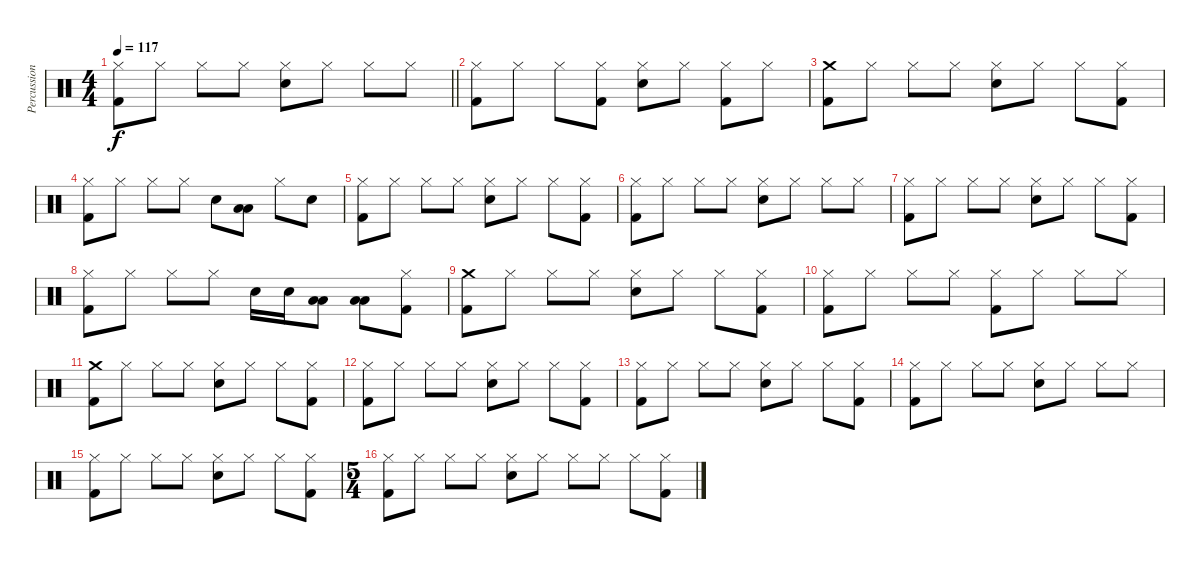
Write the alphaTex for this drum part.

\track ("Percussion" "Percussion") {instrument percussion}
\staff {score}
\articulation defaults
\ts (4 4)
\tempo 117
\clef neutral
\barLineRight lightlight
\ks c
("Hi-Hat (closed)" "Kick (hit) 2").8{dy f} "Hi-Hat (closed)".8 "Hi-Hat (closed)".8 "Hi-Hat (closed)".8 ("Hi-Hat (closed)" "Snare (hit) 2").8 "Hi-Hat (closed)".8 "Hi-Hat (closed)".8 "Hi-Hat (closed)".8 |
("Hi-Hat (closed)" "Kick (hit) 2").8 "Hi-Hat (closed)".8 "Hi-Hat (closed)".8 ("Hi-Hat (closed)" "Kick (hit) 2").8 ("Hi-Hat (closed)" "Snare (hit) 2").8 "Hi-Hat (closed)".8 ("Hi-Hat (closed)" "Kick (hit) 2").8 "Hi-Hat (closed)".8 |
("Crash medium (hit)" "Kick (hit) 2").8 "Hi-Hat (closed)".8 "Hi-Hat (closed)".8 "Hi-Hat (closed)".8 ("Hi-Hat (closed)" "Snare (hit) 2").8 "Hi-Hat (closed)".8 "Hi-Hat (closed)".8 ("Hi-Hat (closed)" "Kick (hit) 2").8 |
("Hi-Hat (closed)" "Kick (hit) 2").8 "Hi-Hat (closed)".8 "Hi-Hat (closed)".8 "Hi-Hat (closed)".8 "Snare (hit) 2".8 ("Low Tom (hit)" "Low Floor Tom (hit)").8 "Hi-Hat (closed)".8 "Snare (hit) 2".8 |
("Hi-Hat (closed)" "Kick (hit) 2").8 "Hi-Hat (closed)".8 "Hi-Hat (closed)".8 "Hi-Hat (closed)".8 ("Hi-Hat (closed)" "Snare (hit) 2").8 "Hi-Hat (closed)".8 "Hi-Hat (closed)".8 ("Hi-Hat (closed)" "Kick (hit) 2").8 |
("Hi-Hat (closed)" "Kick (hit) 2").8 "Hi-Hat (closed)".8 "Hi-Hat (closed)".8 "Hi-Hat (closed)".8 ("Hi-Hat (closed)" "Snare (hit) 2").8 "Hi-Hat (closed)".8 "Hi-Hat (closed)".8 "Hi-Hat (closed)".8 |
("Hi-Hat (closed)" "Kick (hit) 2").8 "Hi-Hat (closed)".8 "Hi-Hat (closed)".8 "Hi-Hat (closed)".8 ("Hi-Hat (closed)" "Snare (hit) 2").8 "Hi-Hat (closed)".8 "Hi-Hat (closed)".8 ("Hi-Hat (closed)" "Kick (hit) 2").8 |
("Hi-Hat (closed)" "Kick (hit) 2").8 "Hi-Hat (closed)".8 "Hi-Hat (closed)".8 "Hi-Hat (closed)".8 "Snare (hit) 2".16 "Snare (hit) 2".16 ("Low Tom (hit)" "Low Floor Tom (hit)").8 ("Low Floor Tom (hit)" "Low Tom (hit)").8 ("Hi-Hat (closed)" "Kick (hit) 2").8 |
("Crash medium (hit)" "Kick (hit) 2").8 "Hi-Hat (closed)".8 "Hi-Hat (closed)".8 "Hi-Hat (closed)".8 ("Hi-Hat (closed)" "Snare (hit) 2").8 "Hi-Hat (closed)".8 "Hi-Hat (closed)".8 ("Hi-Hat (closed)" "Kick (hit) 2").8 |
("Hi-Hat (closed)" "Kick (hit) 2").8 "Hi-Hat (closed)".8 "Hi-Hat (closed)".8 "Hi-Hat (closed)".8 ("Hi-Hat (closed)" "Kick (hit) 2").8 "Hi-Hat (closed)".8 "Hi-Hat (closed)".8 "Hi-Hat (closed)".8 |
("Crash medium (hit)" "Kick (hit) 2").8 "Hi-Hat (closed)".8 "Hi-Hat (closed)".8 "Hi-Hat (closed)".8 ("Hi-Hat (closed)" "Snare (hit) 2").8 "Hi-Hat (closed)".8 "Hi-Hat (closed)".8 ("Hi-Hat (closed)" "Kick (hit) 2").8 |
("Hi-Hat (closed)" "Kick (hit) 2").8 "Hi-Hat (closed)".8 "Hi-Hat (closed)".8 "Hi-Hat (closed)".8 ("Hi-Hat (closed)" "Snare (hit) 2").8 "Hi-Hat (closed)".8 "Hi-Hat (closed)".8 ("Hi-Hat (closed)" "Kick (hit) 2").8 |
("Hi-Hat (closed)" "Kick (hit) 2").8 "Hi-Hat (closed)".8 "Hi-Hat (closed)".8 "Hi-Hat (closed)".8 ("Hi-Hat (closed)" "Snare (hit) 2").8 "Hi-Hat (closed)".8 "Hi-Hat (closed)".8 ("Hi-Hat (closed)" "Kick (hit) 2").8 |
("Hi-Hat (closed)" "Kick (hit) 2").8 "Hi-Hat (closed)".8 "Hi-Hat (closed)".8 "Hi-Hat (closed)".8 ("Hi-Hat (closed)" "Snare (hit) 2").8 "Hi-Hat (closed)".8 "Hi-Hat (closed)".8 "Hi-Hat (closed)".8 |
("Hi-Hat (closed)" "Kick (hit) 2").8 "Hi-Hat (closed)".8 "Hi-Hat (closed)".8 "Hi-Hat (closed)".8 ("Hi-Hat (closed)" "Snare (hit) 2").8 "Hi-Hat (closed)".8 "Hi-Hat (closed)".8 ("Hi-Hat (closed)" "Kick (hit) 2").8 |
\ts (5 4)
("Hi-Hat (closed)" "Kick (hit) 2").8 "Hi-Hat (closed)".8 "Hi-Hat (closed)".8 "Hi-Hat (closed)".8 ("Hi-Hat (closed)" "Snare (hit) 2").8 "Hi-Hat (closed)".8 "Hi-Hat (closed)".8 "Hi-Hat (closed)".8 "Hi-Hat (closed)".8 ("Hi-Hat (closed)" "Kick (hit) 2").8
